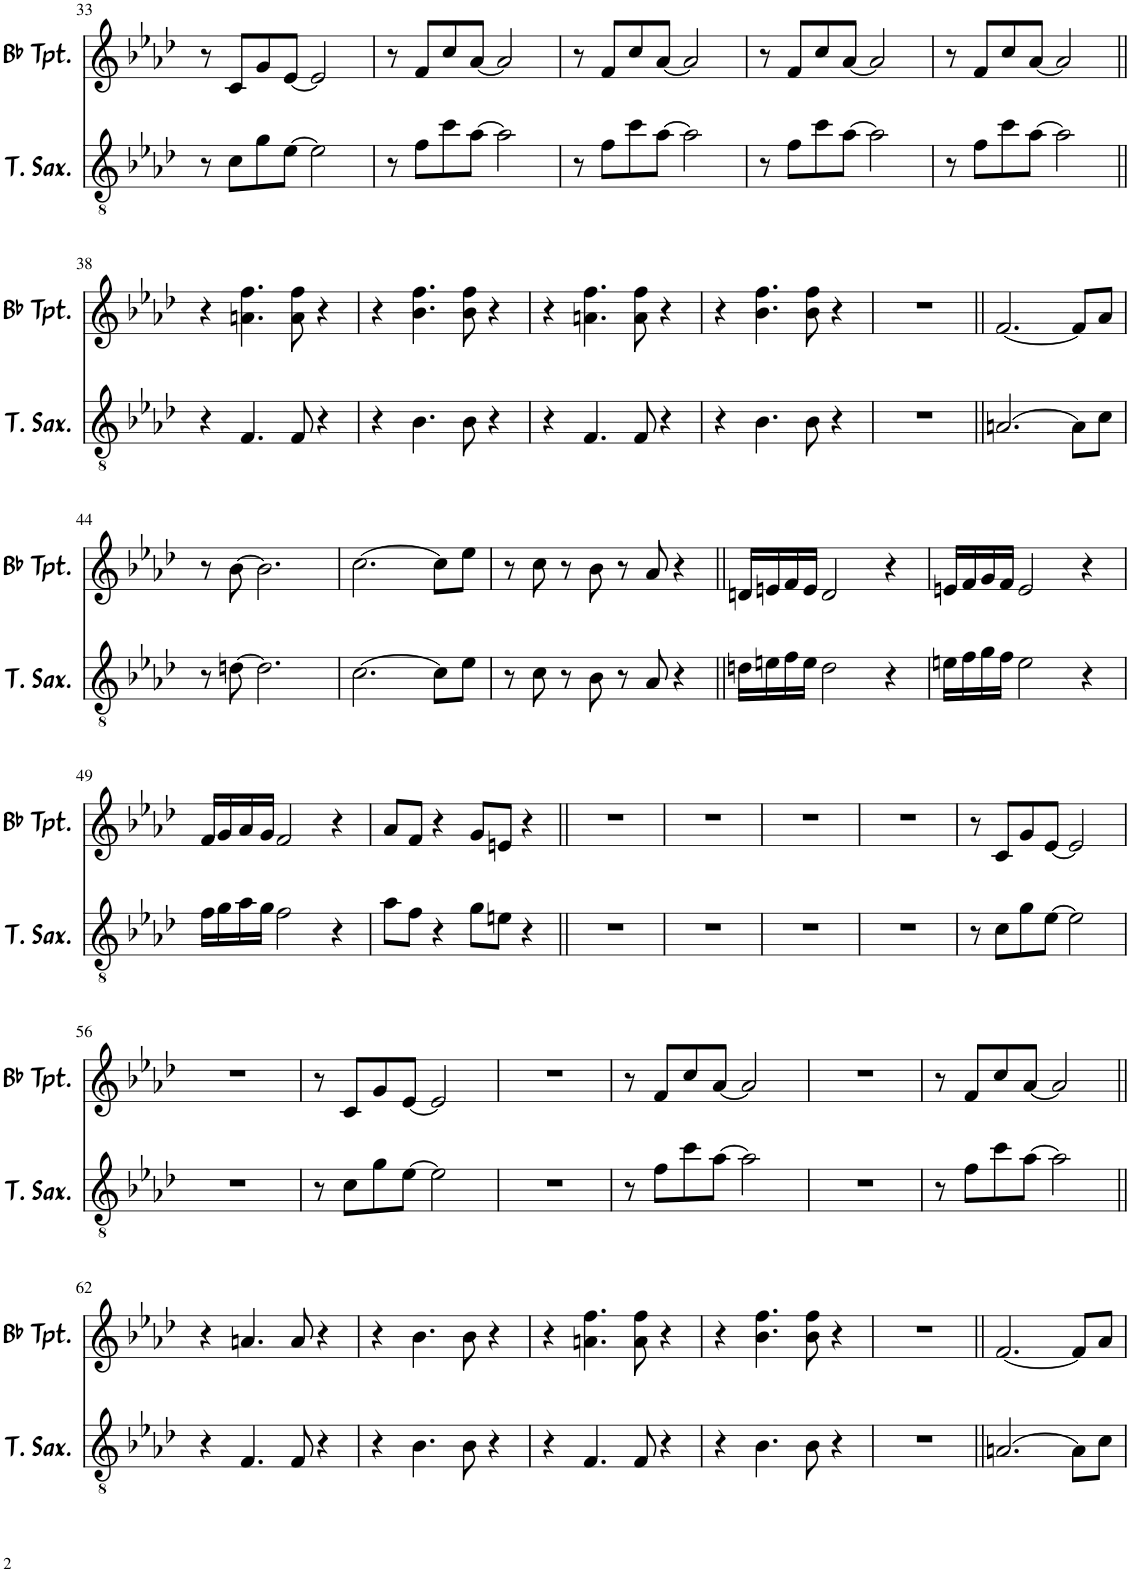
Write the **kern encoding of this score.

**kern	**kern
*part2	*part1
*staff2	*staff1
*I"Tenor Saxophone	*I"Bb Trumpet
*I'T. Sax.	*I'Bb Tpt.
!!LO:PB:g=z
*clefGv2	*clefG2
*ITrd8c14	*ITrd1c2
*k[b-e-a-d-]	*k[b-e-a-d-]
*M4/4	*M4/4
=33	=33
8r	8r
8c\L	8c/L
8g\	8g/
[8e-\J	[8e-/J
2e-\]	2e-/]
=34	=34
8r	8r
8f\L	8f/L
8cc\	8cc/
[8a-\J	[8a-/J
2a-\]	2a-/]
=35	=35
8r	8r
8f\L	8f/L
8cc\	8cc/
[8a-\J	[8a-/J
2a-\]	2a-/]
=36	=36
8r	8r
8f\L	8f/L
8cc\	8cc/
[8a-\J	[8a-/J
2a-\]	2a-/]
=37	=37
8r	8r
8f\L	8f/L
8cc\	8cc/
[8a-\J	[8a-/J
2a-\]	2a-/]
!!LO:LB:g=z
=38||	=38||
4r	4r
4.F/	4.an\ 4.ff\
8F/	8a\ 8ff\
4r	4r
=39	=39
4r	4r
4.B-\	4.b-\ 4.ff\
8B-\	8b-\ 8ff\
4r	4r
=40	=40
4r	4r
4.F/	4.an\ 4.ff\
8F/	8a\ 8ff\
4r	4r
=41	=41
4r	4r
4.B-\	4.b-\ 4.ff\
8B-\	8b-\ 8ff\
4r	4r
=42	=42
1r	1r
=43||	=43||
[2.An/	[2.f/
8A\L]	8f/L]
8c\J	8a-/J
!!LO:LB:g=z
=44	=44
8r	8r
[8dn\	[8b-\
2.d\]	2.b-\]
=45	=45
[2.c\	[2.cc\
8c\L]	8cc\L]
8e-\J	8ee-\J
=46	=46
8r	8r
8c\	8cc\
8r	8r
8B-\	8b-\
8r	8r
8A-/	8a-/
4r	4r
=47||	=47||
16dn\LL	16dn/LL
16en\	16en/
16f\	16f/
16e\JJ	16e/JJ
2d\	2d/
4r	4r
=48	=48
16en\LL	16en/LL
16f\	16f/
16g\	16g/
16f\JJ	16f/JJ
2e\	2e/
4r	4r
!!LO:LB:g=z
=49	=49
16f\LL	16f/LL
16g\	16g/
16a-\	16a-/
16g\JJ	16g/JJ
2f\	2f/
4r	4r
=50	=50
8a-\L	8a-/L
8f\J	8f/J
4r	4r
8g\L	8g/L
8en\J	8en/J
4r	4r
=51||	=51||
1r	1r
=52	=52
1r	1r
=53	=53
1r	1r
=54	=54
1r	1r
=55	=55
8r	8r
8c\L	8c/L
8g\	8g/
[8e-\J	[8e-/J
2e-\]	2e-/]
!!LO:LB:g=z
=56	=56
1r	1r
=57	=57
8r	8r
8c\L	8c/L
8g\	8g/
[8e-\J	[8e-/J
2e-\]	2e-/]
=58	=58
1r	1r
=59	=59
8r	8r
8f\L	8f/L
8cc\	8cc/
[8a-\J	[8a-/J
2a-\]	2a-/]
=60	=60
1r	1r
=61	=61
8r	8r
8f\L	8f/L
8cc\	8cc/
[8a-\J	[8a-/J
2a-\]	2a-/]
!!LO:LB:g=z
=62||	=62||
4r	4r
4.F/	4.an/
8F/	8a/
4r	4r
=63	=63
4r	4r
4.B-\	4.b-\
8B-\	8b-\
4r	4r
=64	=64
4r	4r
4.F/	4.an\ 4.ff\
8F/	8a\ 8ff\
4r	4r
=65	=65
4r	4r
4.B-\	4.b-\ 4.ff\
8B-\	8b-\ 8ff\
4r	4r
=66	=66
1r	1r
=67||	=67||
[2.An/	[2.f/
8A\L]	8f/L]
8c\J	8a-/J
=	=
*-	*-
